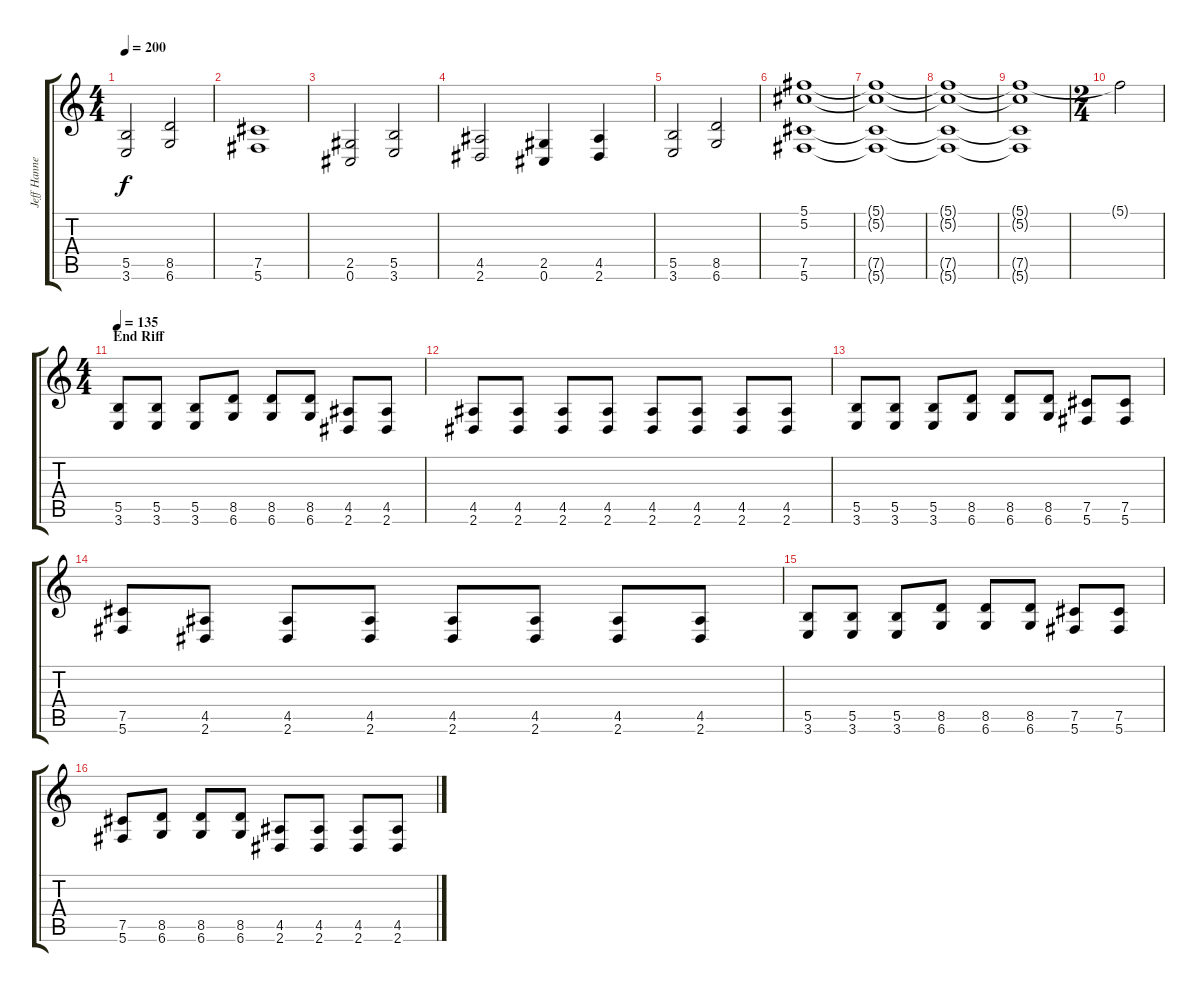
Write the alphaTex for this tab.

\track ("Jeff Hanneman - Guitar" "Jeff Hanne") {instrument distortionguitar}
\staff {score tabs}
\tuning (Db4 Ab3 E3 B2 Gb2 Db2) {hide}
\ts (4 4)
\tempo 200
\clef g2
\ks c
(5.5 3.6).2{dy f} (8.5 6.6).2 |
(7.5 5.6).1 |
(2.5 0.6).2 (5.5 3.6).2 |
(4.5 2.6).2 (2.5 0.6).4 (4.5 2.6).4 |
(5.5 3.6).2 (8.5 6.6).2 |
(5.1 5.2 7.5 5.6).1{volume 12 instrument overdrivenguitar} |
(5.1{t} 5.2{t} 7.5{t} 5.6{t}).1 |
(5.1{t} 5.2{t} 7.5{t} 5.6{t}).1 |
(5.1{t} 5.2{t} 7.5{t} 5.6{t}).1 |
\ts (2 4)
5.1{t}.2 |
\ts (4 4)
\section ("" "End Riff")
\tempo 135
(5.5 3.6).8 (5.5 3.6).8 (5.5 3.6).8 (8.5 6.6).8 (8.5 6.6).8 (8.5 6.6).8 (4.5 2.6).8 (4.5 2.6).8 |
(4.5 2.6).8 (4.5 2.6).8 (4.5 2.6).8 (4.5 2.6).8 (4.5 2.6).8 (4.5 2.6).8 (4.5 2.6).8 (4.5 2.6).8 |
(5.5 3.6).8 (5.5 3.6).8 (5.5 3.6).8 (8.5 6.6).8 (8.5 6.6).8 (8.5 6.6).8 (7.5 5.6).8 (7.5 5.6).8 |
(7.5 5.6).8 (4.5 2.6).8 (4.5 2.6).8 (4.5 2.6).8 (4.5 2.6).8 (4.5 2.6).8 (4.5 2.6).8 (4.5 2.6).8 |
(5.5 3.6).8 (5.5 3.6).8 (5.5 3.6).8 (8.5 6.6).8 (8.5 6.6).8 (8.5 6.6).8 (7.5 5.6).8 (7.5 5.6).8 |
(7.5 5.6).8 (8.5 6.6).8 (8.5 6.6).8 (8.5 6.6).8 (4.5 2.6).8 (4.5 2.6).8 (4.5 2.6).8 (4.5 2.6).8
